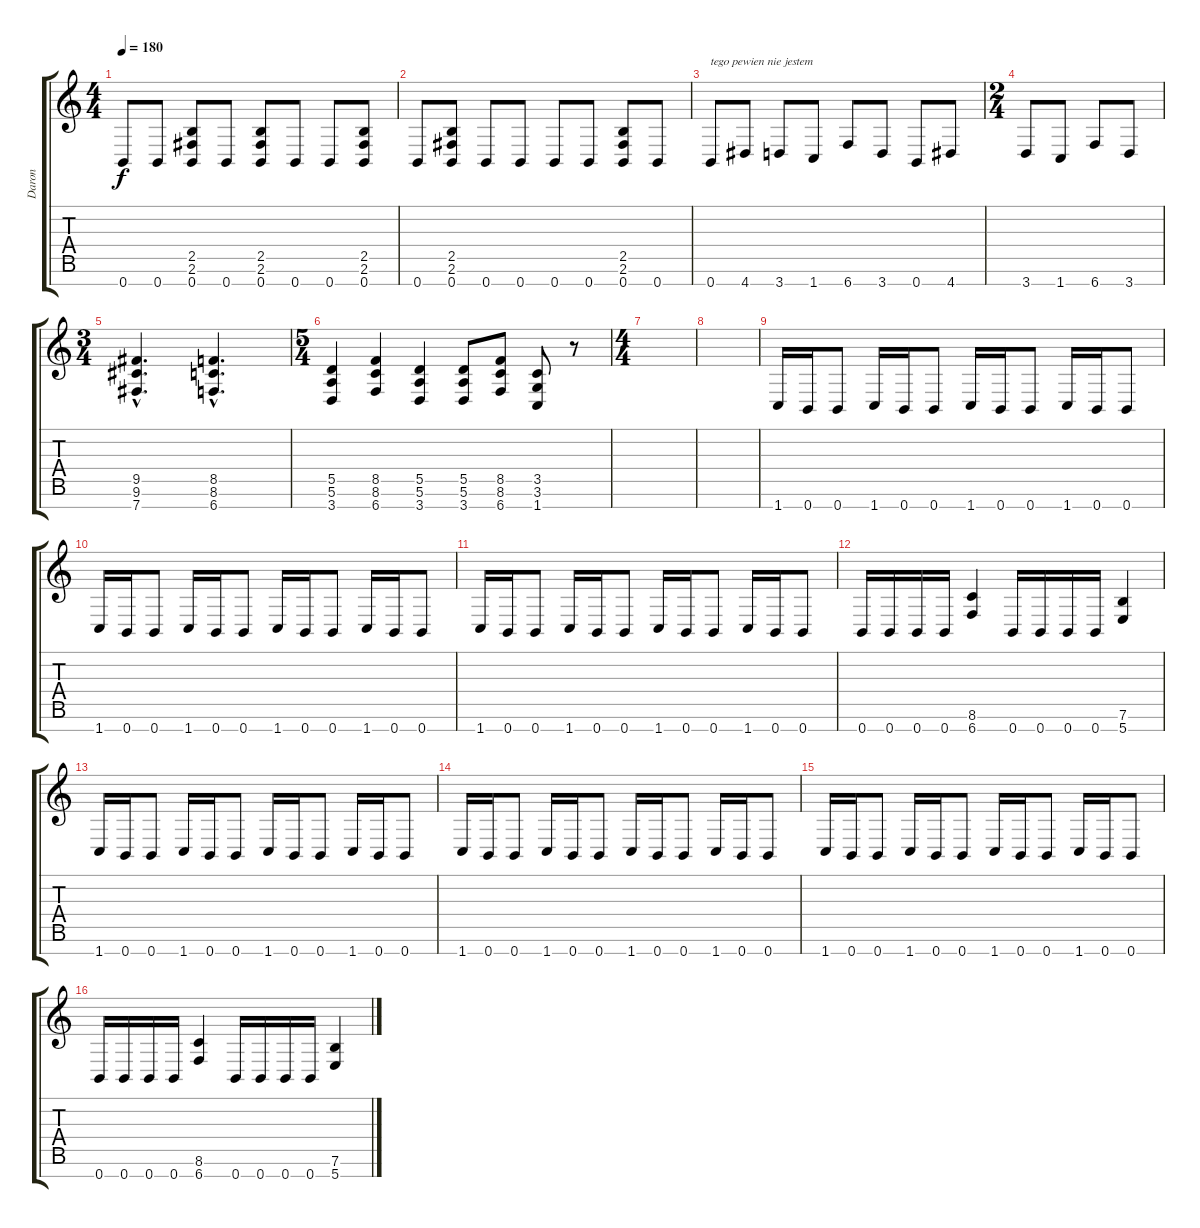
\track ("Daron" "Daron") {instrument distortionguitar}
\staff {score tabs}
\tuning (E4 B3 G3 D3 A2 E2 B1) {hide}
\ts (4 4)
\tempo 180
\clef g2
\ks c
0.7.8{dy f} 0.7.8 (2.5 2.6 0.7).8 0.7.8 (2.5 2.6 0.7).8 0.7.8 0.7.8 (2.5 2.6 0.7).8 |
0.7.8 (2.5 2.6 0.7).8 0.7.8 0.7.8 0.7.8 0.7.8 (2.5 2.6 0.7).8 0.7.8 |
0.7.8{txt "tego pewien nie jestem"} 4.7.8 3.7.8 1.7.8 6.7.8 3.7.8 0.7.8 4.7.8 |
\ts (2 4)
3.7.8 1.7.8 6.7.8 3.7.8 |
\ts (3 4)
(9.5{hac} 9.6{hac} 7.7{hac}).4{d} (8.5{hac} 8.6{hac} 6.7{hac}).4{d} |
\ts (5 4)
(5.5 5.6 3.7).4 (8.5 8.6 6.7).4 (5.5 5.6 3.7).4 (5.5 5.6 3.7).8 (8.5 8.6 6.7).8 (3.5 3.6 1.7).8 r.8 |
\ts (4 4)
|
|
1.7.16 0.7.16 0.7.8 1.7.16 0.7.16 0.7.8 1.7.16 0.7.16 0.7.8 1.7.16 0.7.16 0.7.8 |
1.7.16 0.7.16 0.7.8 1.7.16 0.7.16 0.7.8 1.7.16 0.7.16 0.7.8 1.7.16 0.7.16 0.7.8 |
1.7.16 0.7.16 0.7.8 1.7.16 0.7.16 0.7.8 1.7.16 0.7.16 0.7.8 1.7.16 0.7.16 0.7.8 |
0.7.16 0.7.16 0.7.16 0.7.16 (8.6 6.7).4 0.7.16 0.7.16 0.7.16 0.7.16 (7.6 5.7).4 |
1.7.16 0.7.16 0.7.8 1.7.16 0.7.16 0.7.8 1.7.16 0.7.16 0.7.8 1.7.16 0.7.16 0.7.8 |
1.7.16 0.7.16 0.7.8 1.7.16 0.7.16 0.7.8 1.7.16 0.7.16 0.7.8 1.7.16 0.7.16 0.7.8 |
1.7.16 0.7.16 0.7.8 1.7.16 0.7.16 0.7.8 1.7.16 0.7.16 0.7.8 1.7.16 0.7.16 0.7.8 |
0.7.16 0.7.16 0.7.16 0.7.16 (8.6 6.7).4 0.7.16 0.7.16 0.7.16 0.7.16 (7.6 5.7).4
